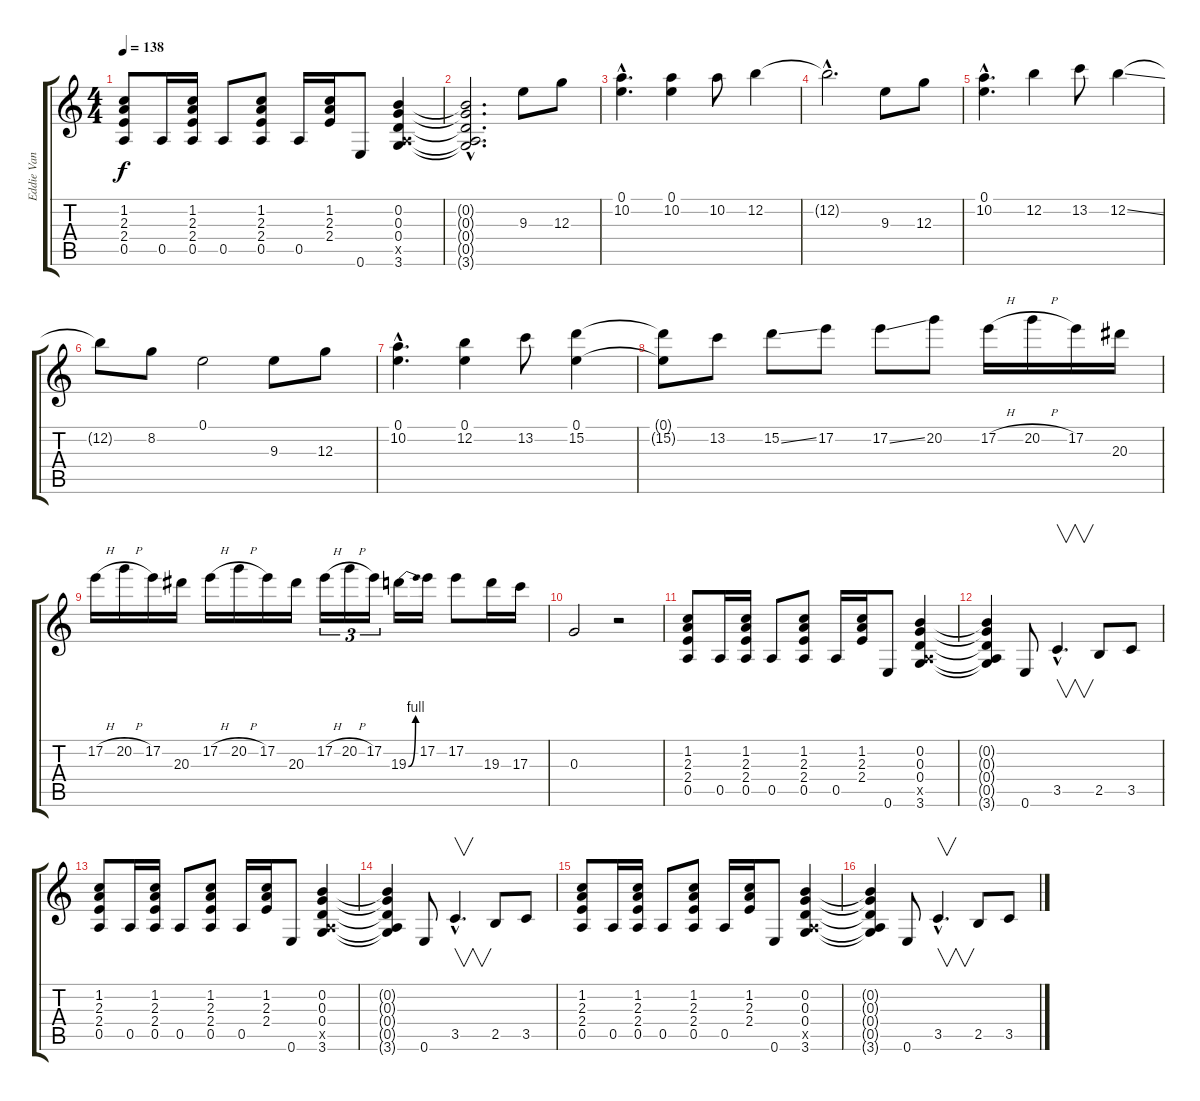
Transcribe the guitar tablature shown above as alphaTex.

\track ("Eddie Van Halen (Guitar)" "Eddie Van ") {instrument distortionguitar}
\staff {score tabs}
\tuning (E4 B3 G3 D3 A2 E2) {hide}
\ts (4 4)
\tempo 138
\clef g2
\ks c
(1.2 2.3 2.4 0.5).8{dy f} 0.5.16 (1.2 2.3 2.4 0.5).16 0.5.8 (1.2 2.3 2.4 0.5).8 0.5.16 (1.2 2.3 2.4).16 0.6.8 (0.2 0.3 0.4 0.5{x} 3.6).4 |
(0.2{hac t} 0.3{hac t} 0.4{hac t} 0.5{hac t} 3.6{hac t}).2{d} 9.3.8 12.3.8 |
(0.1{hac} 10.2{hac}).4{d} (0.1 10.2).4 10.2.8 12.2.4 |
12.2{hac t}.2{d} 9.3.8 12.3.8 |
(0.1{hac} 10.2{hac}).4{d} 12.2.4 13.2.8 12.2{ss}.4 |
12.2{t}.8 8.2.8 0.1.2 9.3.8 12.3.8 |
(0.1{hac} 10.2{hac}).4{d} (0.1 12.2).4 13.2.8 (0.1 15.2).4 |
(0.1{t} 15.2{t}).8 13.2.8 15.2{ss}.8 17.2.8 17.2{ss}.8 20.2.8 17.2{h}.16 20.2{h}.16 17.2.16 20.3.16 |
17.2{h}.16 20.2{h}.16 17.2.16 20.3.16 17.2{h}.16 20.2{h}.16 17.2.16 20.3.16 17.2{h}.16{tu (3 2)} 20.2{h}.16{tu (3 2)} 17.2.16{tu (3 2)} 19.3{be (bend 0 0 60 4)}.16 17.2.16 17.2.8 19.3.16 17.3.16 |
0.3.2 r.2 |
(1.2 2.3 2.4 0.5).8 0.5.16 (1.2 2.3 2.4 0.5).16 0.5.8 (1.2 2.3 2.4 0.5).8 0.5.16 (1.2 2.3 2.4).16 0.6.8 (0.2 0.3 0.4 0.5{x} 3.6).4 |
(0.2{t} 0.3{t} 0.4{t} 0.5{t} 3.6{t}).4 0.6.8 3.5{hac}.4{v d} 2.5.8 3.5.8 |
(1.2 2.3 2.4 0.5).8 0.5.16 (1.2 2.3 2.4 0.5).16 0.5.8 (1.2 2.3 2.4 0.5).8 0.5.16 (1.2 2.3 2.4).16 0.6.8 (0.2 0.3 0.4 0.5{x} 3.6).4 |
(0.2{t} 0.3{t} 0.4{t} 0.5{t} 3.6{t}).4 0.6.8 3.5{hac}.4{v d} 2.5.8 3.5.8 |
(1.2 2.3 2.4 0.5).8 0.5.16 (1.2 2.3 2.4 0.5).16 0.5.8 (1.2 2.3 2.4 0.5).8 0.5.16 (1.2 2.3 2.4).16 0.6.8 (0.2 0.3 0.4 0.5{x} 3.6).4 |
(0.2{t} 0.3{t} 0.4{t} 0.5{t} 3.6{t}).4 0.6.8 3.5{hac}.4{v d} 2.5.8 3.5.8
